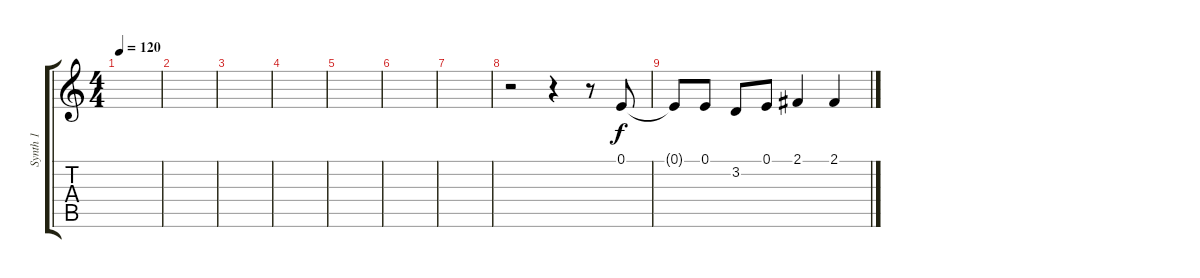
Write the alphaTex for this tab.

\track ("Synth 1" "Synth 1") {instrument lead1square}
\staff {score tabs}
\tuning (E4 B3 G3 D3 A2 E2) {hide}
\ts (4 4)
\tempo 120
\clef g2
\ks c
|
|
|
|
|
|
|
r.2 r.4 r.8 0.1.8 |
0.1{t}.8 0.1.8 3.2.8 0.1.8 2.1.4 2.1.4
